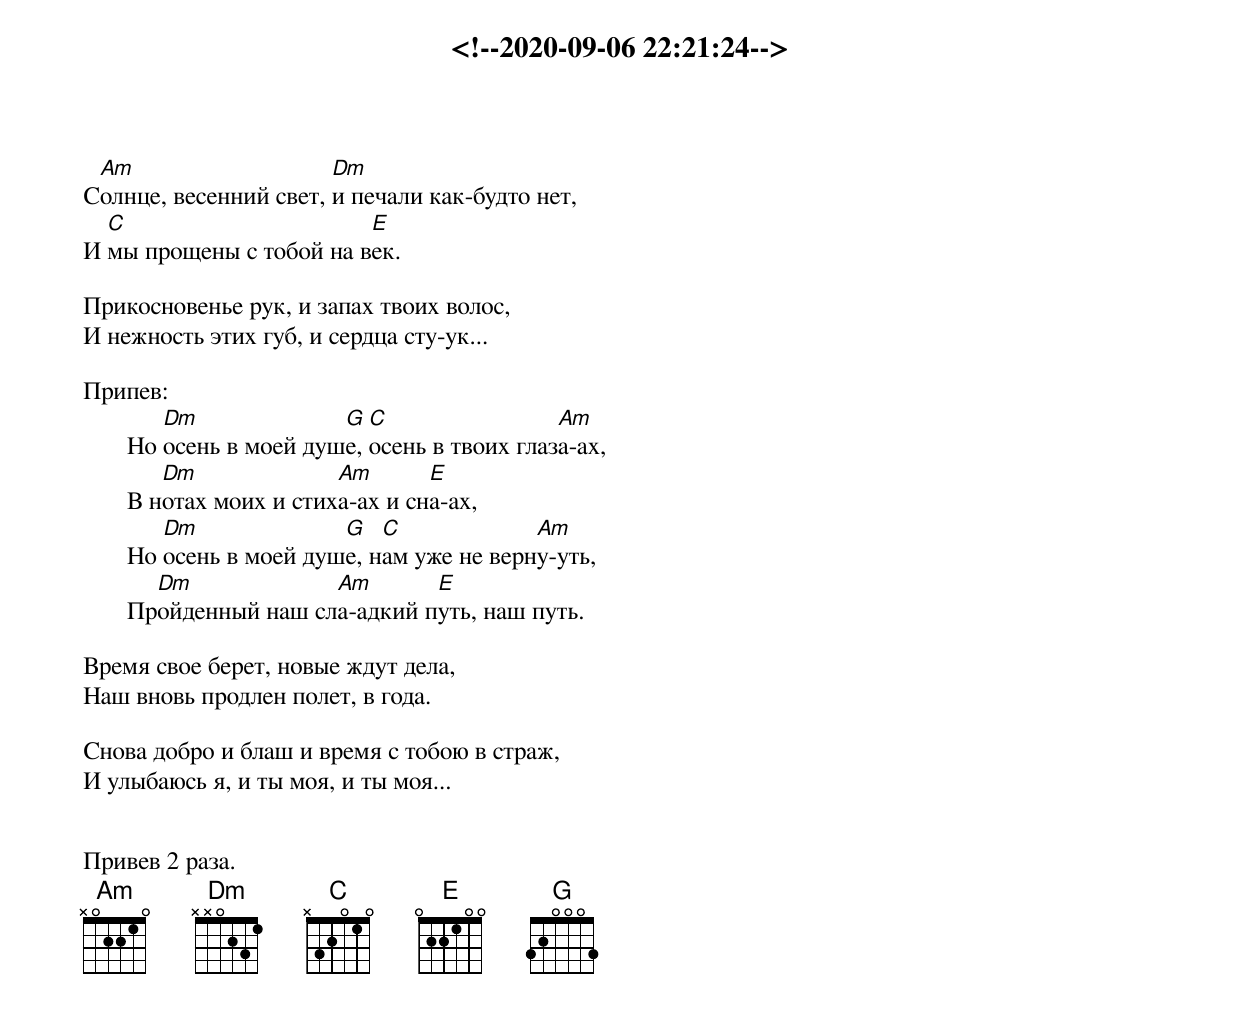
<!--2020-09-06 22:21:24-->
 Am                    Dm
Солнце, весенний свет, и печали как-будто нет,
  C                      E
И мы прощены с тобой на век.

Прикосновенье рук, и запах твоих волос,
И нежность этих губ, и сердца сту-ук...

Припев:
          Dm              G  C                 Am
       Но осень в моей душе, осень в твоих глаза-ах,
          Dm              Am       E
       В нотах моих и стиха-ах и сна-ах,
          Dm              G   C             Am
       Но осень в моей душе, нам уже не верну-уть,
         Dm             Am       E
       Пройденный наш сла-адкий путь, наш путь.

Время свое берет, новые ждут дела,
Наш вновь продлен полет, в года.

Снова добро и блаш и время с тобою в страж,
И улыбаюсь я, и ты моя, и ты моя...


Привев 2 раза.
